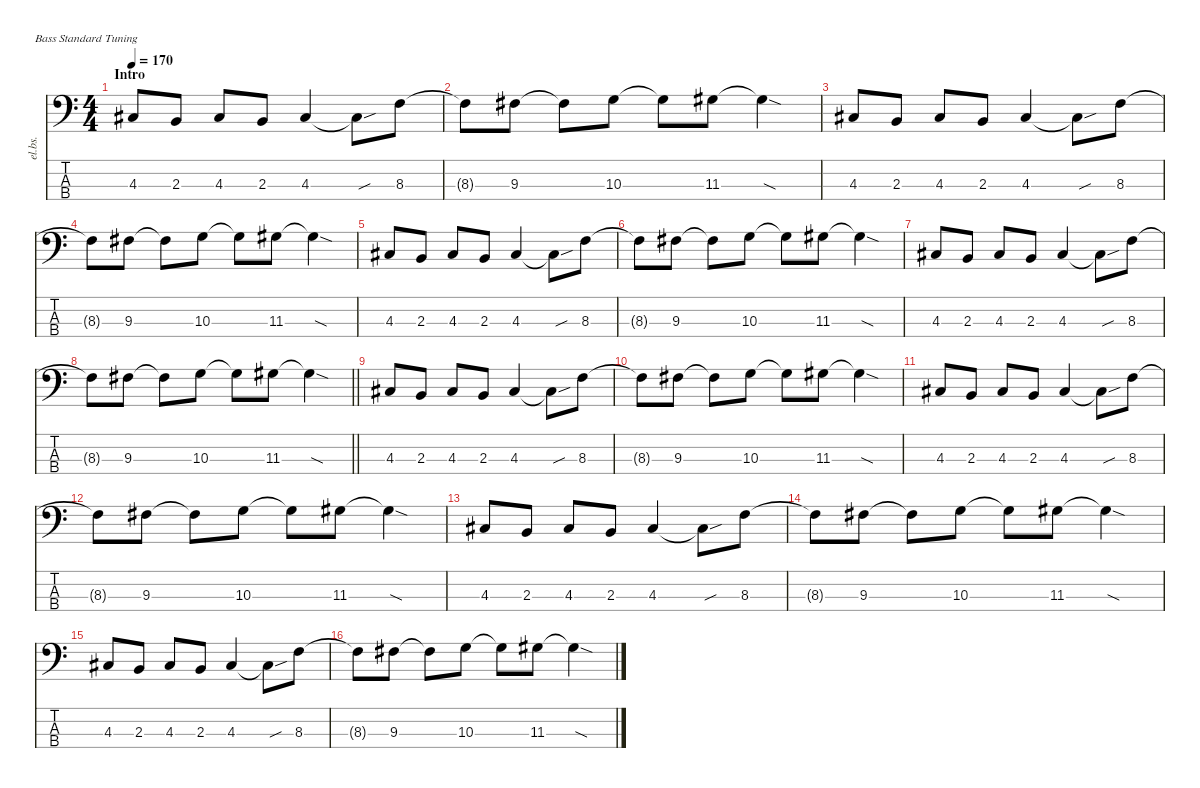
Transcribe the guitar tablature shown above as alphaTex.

\defaultSystemsLayout 4
\hideDynamics
\bracketExtendMode nobrackets
\track ("Electric Bass" "el.bs.") {mute instrument electricbassfinger}
\staff {score tabs}
\tuning (G2 D2 A1 E1)
\ts (4 4)
\section ("" "Intro")
\tempo 170
\clef f4
\ks c
4.3{acc #}.8{dy mf instrument electricbassfinger beam Up} 2.3.8{beam Up} 4.3{acc #}.8{beam Up} 2.3.8{beam Up} 4.3{acc #}.4{beam Up} 4.3{sou t acc #}.8{beam Down} 8.3.8{beam Down} |
8.3{t}.8{beam Down} 9.3{acc #}.8{beam Down} 9.3{t acc #}.8{beam Down} 10.3.8{beam Down} 10.3{t}.8{beam Down} 11.3{acc #}.8{beam Down} 11.3{sod t acc #}.4{beam Down} |
4.3{acc #}.8{beam Up} 2.3.8{beam Up} 4.3{acc #}.8{beam Up} 2.3.8{beam Up} 4.3{acc #}.4{beam Up} 4.3{sou t acc #}.8{beam Down} 8.3.8{beam Down} |
8.3{t}.8{beam Down} 9.3{acc #}.8{beam Down} 9.3{t acc #}.8{beam Down} 10.3.8{beam Down} 10.3{t}.8{beam Down} 11.3{acc #}.8{beam Down} 11.3{sod t acc #}.4{beam Down} |
4.3{acc #}.8{beam Up} 2.3.8{beam Up} 4.3{acc #}.8{beam Up} 2.3.8{beam Up} 4.3{acc #}.4{beam Up} 4.3{sou t acc #}.8{beam Down} 8.3.8{beam Down} |
8.3{t}.8{beam Down} 9.3{acc #}.8{beam Down} 9.3{t acc #}.8{beam Down} 10.3.8{beam Down} 10.3{t}.8{beam Down} 11.3{acc #}.8{beam Down} 11.3{sod t acc #}.4{beam Down} |
4.3{acc #}.8{beam Up} 2.3.8{beam Up} 4.3{acc #}.8{beam Up} 2.3.8{beam Up} 4.3{acc #}.4{beam Up} 4.3{sou t acc #}.8{beam Down} 8.3.8{beam Down} |
\barLineRight lightlight
8.3{t}.8{beam Down} 9.3{acc #}.8{beam Down} 9.3{t acc #}.8{beam Down} 10.3.8{beam Down} 10.3{t}.8{beam Down} 11.3{acc #}.8{beam Down} 11.3{sod t acc #}.4{beam Down} |
4.3{acc #}.8{beam Up} 2.3.8{beam Up} 4.3{acc #}.8{beam Up} 2.3.8{beam Up} 4.3{acc #}.4{beam Up} 4.3{sou t acc #}.8{beam Down} 8.3.8{beam Down} |
8.3{t}.8{beam Down} 9.3{acc #}.8{beam Down} 9.3{t acc #}.8{beam Down} 10.3.8{beam Down} 10.3{t}.8{beam Down} 11.3{acc #}.8{beam Down} 11.3{sod t acc #}.4{beam Down} |
4.3{acc #}.8{beam Up} 2.3.8{beam Up} 4.3{acc #}.8{beam Up} 2.3.8{beam Up} 4.3{acc #}.4{beam Up} 4.3{sou t acc #}.8{beam Down} 8.3.8{beam Down} |
8.3{t}.8{beam Down} 9.3{acc #}.8{beam Down} 9.3{t acc #}.8{beam Down} 10.3.8{beam Down} 10.3{t}.8{beam Down} 11.3{acc #}.8{beam Down} 11.3{sod t acc #}.4{beam Down} |
4.3{acc #}.8{beam Up} 2.3.8{beam Up} 4.3{acc #}.8{beam Up} 2.3.8{beam Up} 4.3{acc #}.4{beam Up} 4.3{sou t acc #}.8{beam Down} 8.3.8{beam Down} |
8.3{t}.8{beam Down} 9.3{acc #}.8{beam Down} 9.3{t acc #}.8{beam Down} 10.3.8{beam Down} 10.3{t}.8{beam Down} 11.3{acc #}.8{beam Down} 11.3{sod t acc #}.4{beam Down} |
4.3{acc #}.8{beam Up} 2.3.8{beam Up} 4.3{acc #}.8{beam Up} 2.3.8{beam Up} 4.3{acc #}.4{beam Up} 4.3{sou t acc #}.8{beam Down} 8.3.8{beam Down} |
8.3{t}.8{beam Down} 9.3{acc #}.8{beam Down} 9.3{t acc #}.8{beam Down} 10.3.8{beam Down} 10.3{t}.8{beam Down} 11.3{acc #}.8{beam Down} 11.3{sod t acc #}.4{beam Down}
